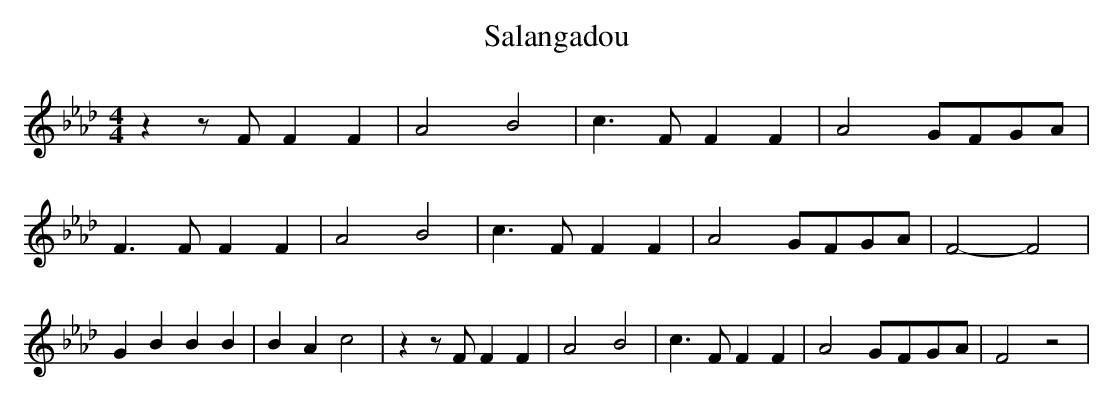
X:1
T:Salangadou
M:4/4
L:1/4
K:Ab
 z z/2 F/2 F F| A2 B2| c3/2 F/2 F F| A2G/2-F/2-G/2-A/2| F3/2 F/2 F F|\
 A2 B2| c3/2 F/2 F F| A2G/2-F/2-G/2-A/2| F2- F2| G B B B| B A c2| z z/2 F/2 F F|\
 A2 B2| c3/2 F/2 F F| A2G/2-F/2-G/2-A/2| F2 z2|
